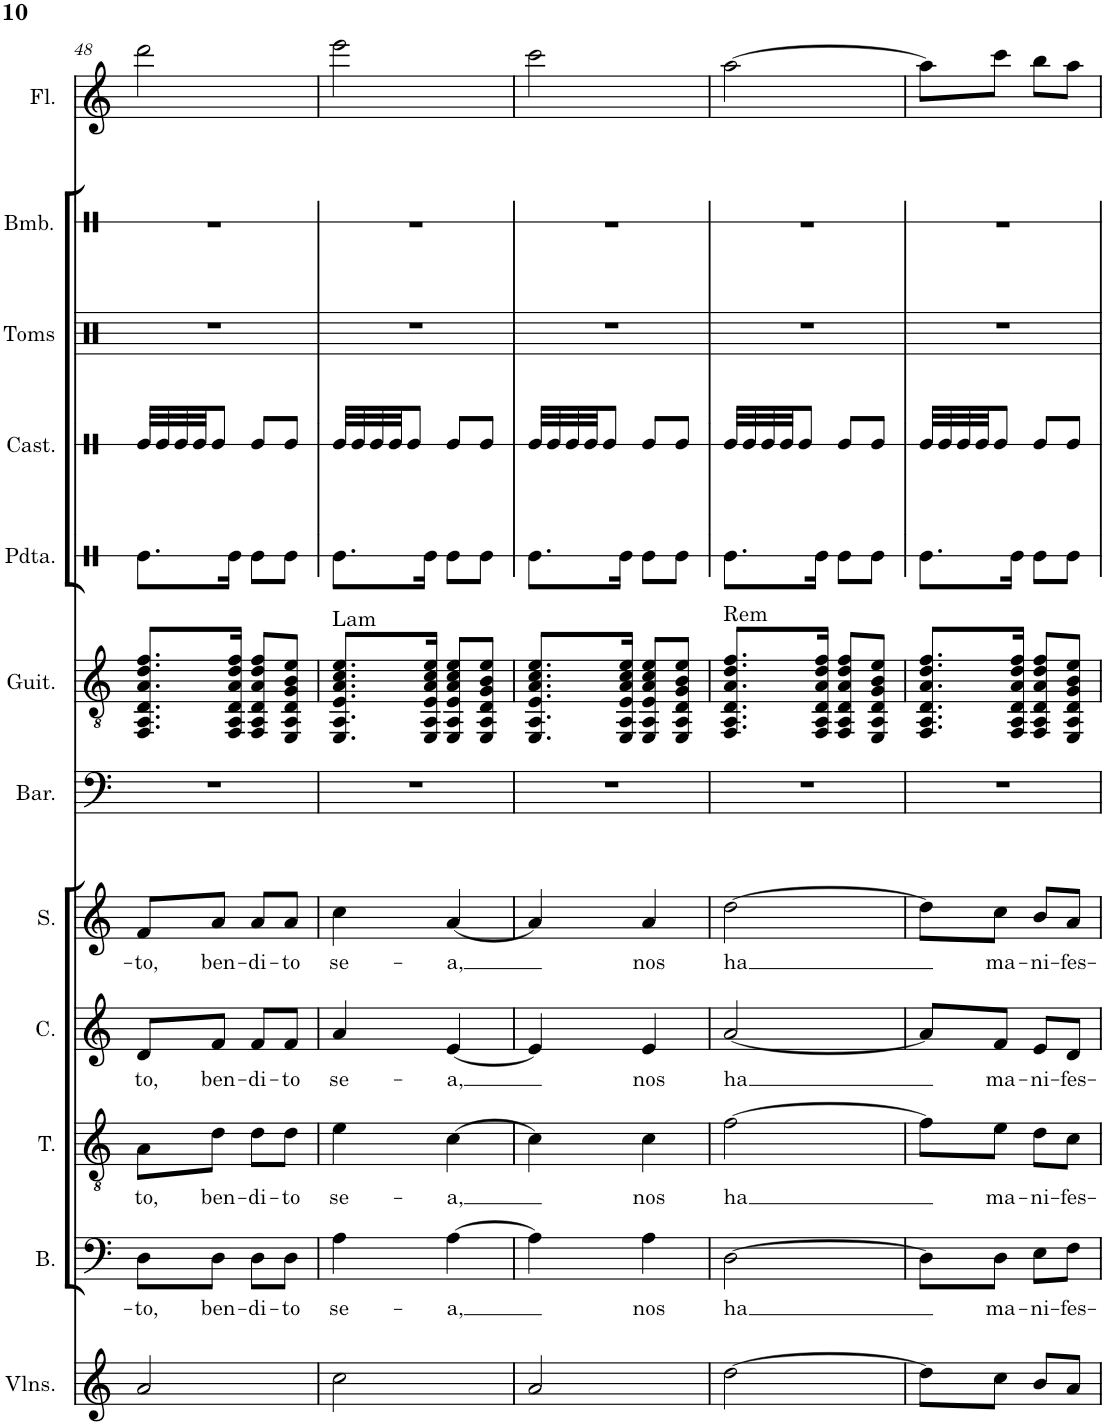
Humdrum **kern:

**kern	**kern	**text	**kern	**text	**kern	**text	**kern	**text	**kern	**kern	**harte	**kern	**kern	**kern	**kern	**kern
*part12	*part11	*part11	*part10	*part10	*part9	*part9	*part8	*part8	*part7	*part6	*part6	*part5	*part4	*part3	*part2	*part1
*staff12	*staff11	*staff11	*staff10	*staff10	*staff9	*staff9	*staff8	*staff8	*staff7	*staff6	*	*staff5	*staff4	*staff3	*staff2	*staff1
*I"Violines	*I"Bajo	*	*I"Tenor	*	*I"Contralto	*	*I"Soprano	*	*I"Barítono	*I"Guitarra	*	*I"Pandereta	*I"Castañuelas	*I"Toms	*I"Bombo	*I"Flauta
*I'Vlns.	*I'B.	*	*I'T.	*	*I'C.	*	*I'S.	*	*I'Bar.	*I'Guit.	*	*I'Pdta.	*I'Cast.	*I'Toms	*I'Bmb.	*I'Fl.
!!LO:PB:g=z
*clefG2	*clefF4	*	*clefGv2	*	*clefG2	*	*clefG2	*	*clefF4	*clefGv2	*	*clefX	*clefX	*clefX	*clefX	*clefG2
*k[]	*k[]	*	*k[]	*	*k[]	*	*k[]	*	*k[]	*k[]	*	*k[]	*k[]	*k[]	*k[]	*k[]
*M2/4	*M2/4	*	*M2/4	*	*M2/4	*	*M2/4	*	*M2/4	*M2/4	*	*M2/4	*M2/4	*M2/4	*M2/4	*M2/4
=48	=48	=48	=48	=48	=48	=48	=48	=48	=48	=48	=48	=48	=48	=48	=48	=48
!	!	!LO:LY:b	!	!LO:LY:b	!	!LO:LY:b	!	!LO:LY:b	!	!	!	!	!	!	!	!
2a/	8D\L	-to,	8A\L	-to,	8d/L	to,	8f/L	-to,	2r	8.FF/ 8.AA/ 8.D/ 8.A/ 8.d/ 8.f/L	.	8.Re\L	32Re/LLL	2r	2r	2ddd\
.	.	.	.	.	.	.	.	.	.	.	.	.	32Re/	.	.	.
.	.	.	.	.	.	.	.	.	.	.	.	.	32Re/	.	.	.
.	.	.	.	.	.	.	.	.	.	.	.	.	32Re/JJ	.	.	.
!	!	!LO:LY:b	!	!LO:LY:b	!	!LO:LY:b	!	!LO:LY:b	!	!	!	!	!	!	!	!
.	8D\J	ben-	8d\J	ben-	8f/J	ben-	8a/J	ben-	.	.	.	.	8Re/J	.	.	.
.	.	.	.	.	.	.	.	.	.	16FF/ 16AA/ 16D/ 16A/ 16d/ 16f/Jk	.	16Re\Jk	.	.	.	.
!	!	!LO:LY:b	!	!LO:LY:b	!	!LO:LY:b	!	!LO:LY:b	!	!	!	!	!	!	!	!
.	8D\L	-di-	8d\L	-di-	8f/L	-di-	8a/L	-di-	.	8FF/ 8AA/ 8D/ 8A/ 8d/ 8f/L	.	8Re\L	8Re/L	.	.	.
!	!	!LO:LY:b	!	!LO:LY:b	!	!LO:LY:b	!	!LO:LY:b	!	!	!	!	!	!	!	!
.	8D\J	-to	8d\J	-to	8f/J	-to	8a/J	-to	.	8EE/ 8AA/ 8D/ 8G/ 8B/ 8e/J	.	8Re\J	8Re/J	.	.	.
=49	=49	=49	=49	=49	=49	=49	=49	=49	=49	=49	=49	=49	=49	=49	=49	=49
!	!	!LO:LY:b	!	!LO:LY:b	!	!LO:LY:b	!	!LO:LY:b	!	!	!LO:H:kt=Lam	!	!	!	!	!
2cc\	4A\	se-	4e\	se-	4a/	se-	4cc\	se-	2r	8.EE/ 8.AA/ 8.E/ 8.A/ 8.c/ 8.e/L	N	8.Re\L	32Re/LLL	2r	2r	2eee\
.	.	.	.	.	.	.	.	.	.	.	.	.	32Re/	.	.	.
.	.	.	.	.	.	.	.	.	.	.	.	.	32Re/	.	.	.
.	.	.	.	.	.	.	.	.	.	.	.	.	32Re/JJ	.	.	.
.	.	.	.	.	.	.	.	.	.	.	.	.	8Re/J	.	.	.
.	.	.	.	.	.	.	.	.	.	16EE/ 16AA/ 16E/ 16A/ 16c/ 16e/Jk	.	16Re\Jk	.	.	.	.
!	!	!LO:LY:b	!	!LO:LY:b	!	!LO:LY:b	!	!LO:LY:b	!	!	!	!	!	!	!	!
.	[4A\	-a,	[4c\	-a,	[4e/	-a,	[4a/	-a,	.	8EE/ 8AA/ 8E/ 8A/ 8c/ 8e/L	.	8Re\L	8Re/L	.	.	.
.	.	.	.	.	.	.	.	.	.	8EE/ 8AA/ 8D/ 8G/ 8B/ 8e/J	.	8Re\J	8Re/J	.	.	.
=50	=50	=50	=50	=50	=50	=50	=50	=50	=50	=50	=50	=50	=50	=50	=50	=50
2a/	4A\]	.	4c\]	.	4e/]	.	4a/]	.	2r	8.EE/ 8.AA/ 8.E/ 8.A/ 8.c/ 8.e/L	.	8.Re\L	32Re/LLL	2r	2r	2ccc\
.	.	.	.	.	.	.	.	.	.	.	.	.	32Re/	.	.	.
.	.	.	.	.	.	.	.	.	.	.	.	.	32Re/	.	.	.
.	.	.	.	.	.	.	.	.	.	.	.	.	32Re/JJ	.	.	.
.	.	.	.	.	.	.	.	.	.	.	.	.	8Re/J	.	.	.
.	.	.	.	.	.	.	.	.	.	16EE/ 16AA/ 16E/ 16A/ 16c/ 16e/Jk	.	16Re\Jk	.	.	.	.
!	!	!LO:LY:b	!	!LO:LY:b	!	!LO:LY:b	!	!LO:LY:b	!	!	!	!	!	!	!	!
.	4A\	nos	4c\	nos	4e/	nos	4a/	nos	.	8EE/ 8AA/ 8E/ 8A/ 8c/ 8e/L	.	8Re\L	8Re/L	.	.	.
.	.	.	.	.	.	.	.	.	.	8EE/ 8AA/ 8D/ 8G/ 8B/ 8e/J	.	8Re\J	8Re/J	.	.	.
=51	=51	=51	=51	=51	=51	=51	=51	=51	=51	=51	=51	=51	=51	=51	=51	=51
!	!	!LO:LY:b	!	!LO:LY:b	!	!LO:LY:b	!	!LO:LY:b	!	!	!LO:H:kt=Rem	!	!	!	!	!
[2dd\	[2D\	ha	[2f\	ha	[2a/	ha	[2dd\	ha	2r	8.FF/ 8.AA/ 8.D/ 8.A/ 8.d/ 8.f/L	N	8.Re\L	32Re/LLL	2r	2r	[2aa\
.	.	.	.	.	.	.	.	.	.	.	.	.	32Re/	.	.	.
.	.	.	.	.	.	.	.	.	.	.	.	.	32Re/	.	.	.
.	.	.	.	.	.	.	.	.	.	.	.	.	32Re/JJ	.	.	.
.	.	.	.	.	.	.	.	.	.	.	.	.	8Re/J	.	.	.
.	.	.	.	.	.	.	.	.	.	16FF/ 16AA/ 16D/ 16A/ 16d/ 16f/Jk	.	16Re\Jk	.	.	.	.
.	.	.	.	.	.	.	.	.	.	8FF/ 8AA/ 8D/ 8A/ 8d/ 8f/L	.	8Re\L	8Re/L	.	.	.
.	.	.	.	.	.	.	.	.	.	8EE/ 8AA/ 8D/ 8G/ 8B/ 8e/J	.	8Re\J	8Re/J	.	.	.
=52	=52	=52	=52	=52	=52	=52	=52	=52	=52	=52	=52	=52	=52	=52	=52	=52
8dd\L]	8D\L]	.	8f\L]	.	8a/L]	.	8dd\L]	.	2r	8.FF/ 8.AA/ 8.D/ 8.A/ 8.d/ 8.f/L	.	8.Re\L	32Re/LLL	2r	2r	8aa\L]
.	.	.	.	.	.	.	.	.	.	.	.	.	32Re/	.	.	.
.	.	.	.	.	.	.	.	.	.	.	.	.	32Re/	.	.	.
.	.	.	.	.	.	.	.	.	.	.	.	.	32Re/JJ	.	.	.
!	!	!LO:LY:b	!	!LO:LY:b	!	!LO:LY:b	!	!LO:LY:b	!	!	!	!	!	!	!	!
8cc\J	8D\J	ma-	8e\J	ma-	8f/J	ma-	8cc\J	ma-	.	.	.	.	8Re/J	.	.	8ccc\J
.	.	.	.	.	.	.	.	.	.	16FF/ 16AA/ 16D/ 16A/ 16d/ 16f/Jk	.	16Re\Jk	.	.	.	.
!	!	!LO:LY:b	!	!LO:LY:b	!	!LO:LY:b	!	!LO:LY:b	!	!	!	!	!	!	!	!
8b/L	8E\L	-ni-	8d\L	-ni-	8e/L	-ni-	8b/L	-ni-	.	8FF/ 8AA/ 8D/ 8A/ 8d/ 8f/L	.	8Re\L	8Re/L	.	.	8bb\L
!	!	!LO:LY:b	!	!LO:LY:b	!	!LO:LY:b	!	!LO:LY:b	!	!	!	!	!	!	!	!
8a/J	8F\J	-fes-	8c\J	-fes-	8d/J	-fes-	8a/J	-fes-	.	8EE/ 8AA/ 8D/ 8G/ 8B/ 8e/J	.	8Re\J	8Re/J	.	.	8aa\J
=	=	=	=	=	=	=	=	=	=	=	=	=	=	=	=	=
*-	*-	*-	*-	*-	*-	*-	*-	*-	*-	*-	*-	*-	*-	*-	*-	*-
